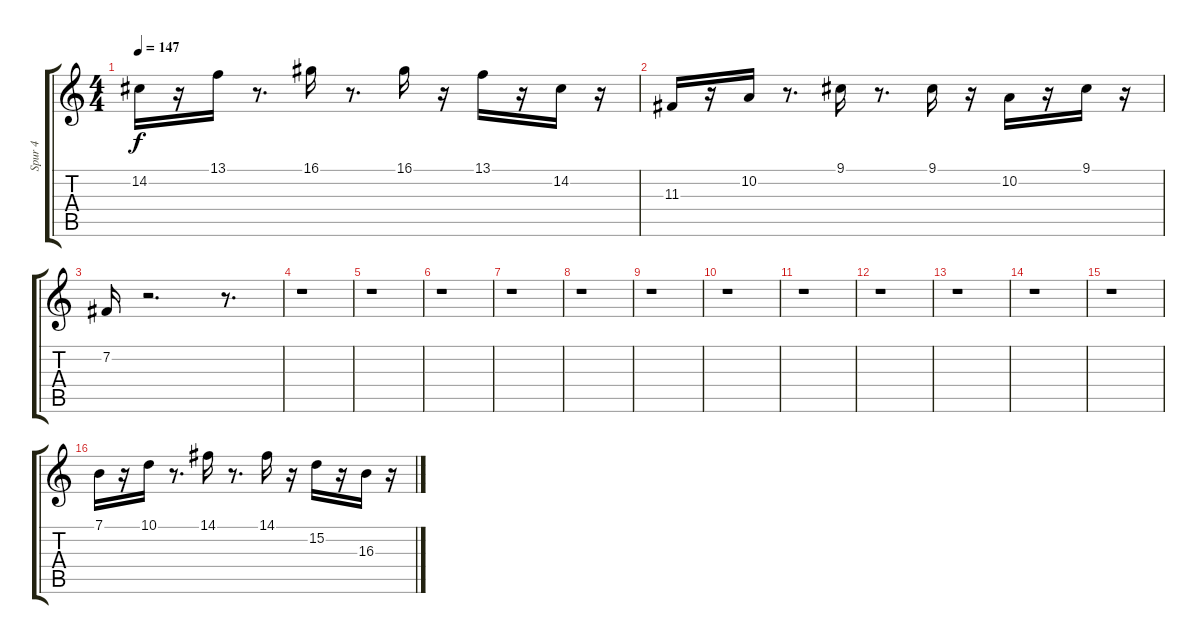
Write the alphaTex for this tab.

\track ("Spur 4" "Spur 4") {instrument lead2sawtooth}
\staff {score tabs}
\tuning (E4 B3 G3 D3 A2 E2) {hide}
\ts (4 4)
\tempo 147
\clef g2
\ks c
14.2.16{dy f} r.16 13.1.16 r.8{d} 16.1.16 r.8{d} 16.1.16 r.16 13.1.16 r.16 14.2.16 r.16 |
11.3.16 r.16 10.2.16 r.8{d} 9.1.16 r.8{d} 9.1.16 r.16 10.2.16 r.16 9.1.16 r.16 |
7.2.16 r.2{d} r.8{d} |
r.1 |
r.1 |
r.1 |
r.1 |
r.1 |
r.1 |
r.1 |
r.1 |
r.1 |
r.1 |
r.1 |
r.1 |
7.1.16 r.16 10.1.16 r.8{d} 14.1.16 r.8{d} 14.1.16 r.16 15.2.16 r.16 16.3.16 r.16
